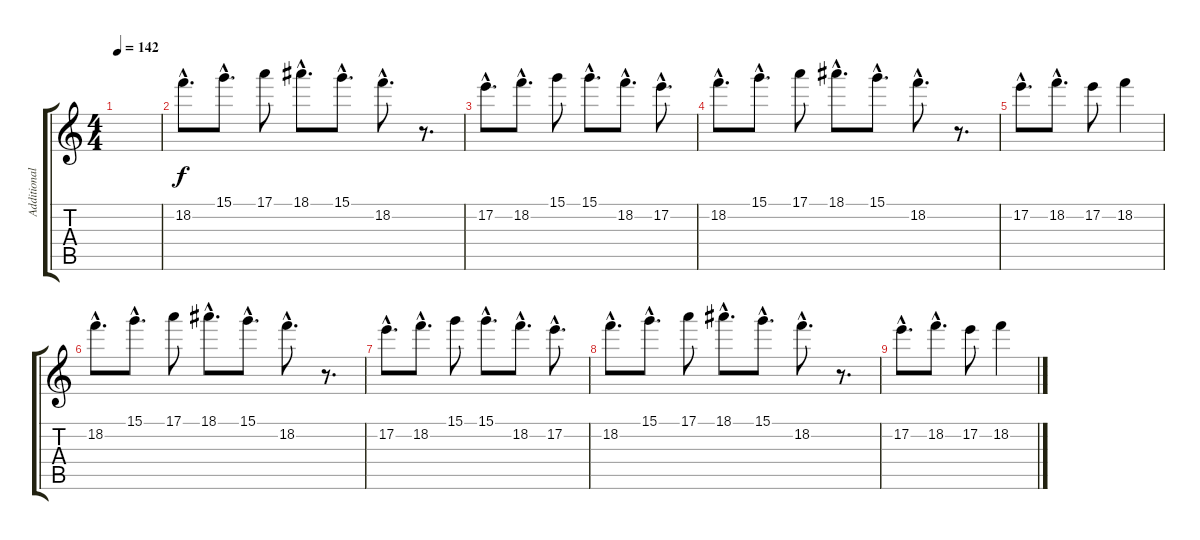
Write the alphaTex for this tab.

\track ("Additional guitar" "Additional") {instrument distortionguitar}
\staff {score tabs}
\tuning (E4 B3 G3 D3 A2 E2) {hide}
\ts (4 4)
\tempo 142
\clef g2
\ks c
|
18.2{hac}.8{d} 15.1{hac}.8{d} 17.1.8 18.1{hac}.8{d} 15.1{hac}.8{d} 18.2{hac}.8{d} r.8{d} |
17.2{hac}.8{d} 18.2{hac}.8{d} 15.1.8 15.1{hac}.8{d} 18.2{hac}.8{d} 17.2{hac}.8{d} |
18.2{hac}.8{d} 15.1{hac}.8{d} 17.1.8 18.1{hac}.8{d} 15.1{hac}.8{d} 18.2{hac}.8{d} r.8{d} |
17.2{hac}.8{d} 18.2{hac}.8{d} 17.2.8 18.2.4 |
18.2{hac}.8{d} 15.1{hac}.8{d} 17.1.8 18.1{hac}.8{d} 15.1{hac}.8{d} 18.2{hac}.8{d} r.8{d} |
17.2{hac}.8{d} 18.2{hac}.8{d} 15.1.8 15.1{hac}.8{d} 18.2{hac}.8{d} 17.2{hac}.8{d} |
18.2{hac}.8{d} 15.1{hac}.8{d} 17.1.8 18.1{hac}.8{d} 15.1{hac}.8{d} 18.2{hac}.8{d} r.8{d} |
17.2{hac}.8{d} 18.2{hac}.8{d} 17.2.8 18.2.4
